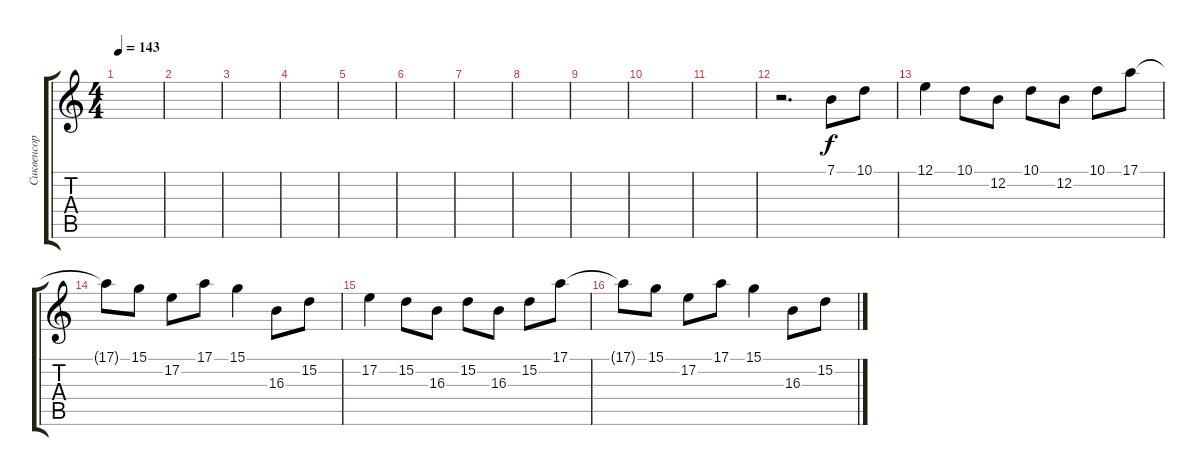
\track ("Сиквенсор (клавишные)" "Сиквенсор ") {instrument lead1square}
\staff {score tabs}
\tuning (E4 B3 G3 D3 A2 E2) {hide}
\ts (4 4)
\tempo 143
\clef g2
\ks c
|
|
|
|
|
|
|
|
|
|
|
r.2{d volume 15 balance 0} 7.1.8 10.1.8 |
12.1.4 10.1.8 12.2.8 10.1.8 12.2.8 10.1.8 17.1.8 |
17.1{t}.8 15.1.8 17.2.8 17.1.8 15.1.4 16.3.8 15.2.8 |
17.2.4 15.2.8 16.3.8 15.2.8 16.3.8 15.2.8 17.1.8 |
17.1{t}.8 15.1.8 17.2.8 17.1.8 15.1.4 16.3.8 15.2.8
